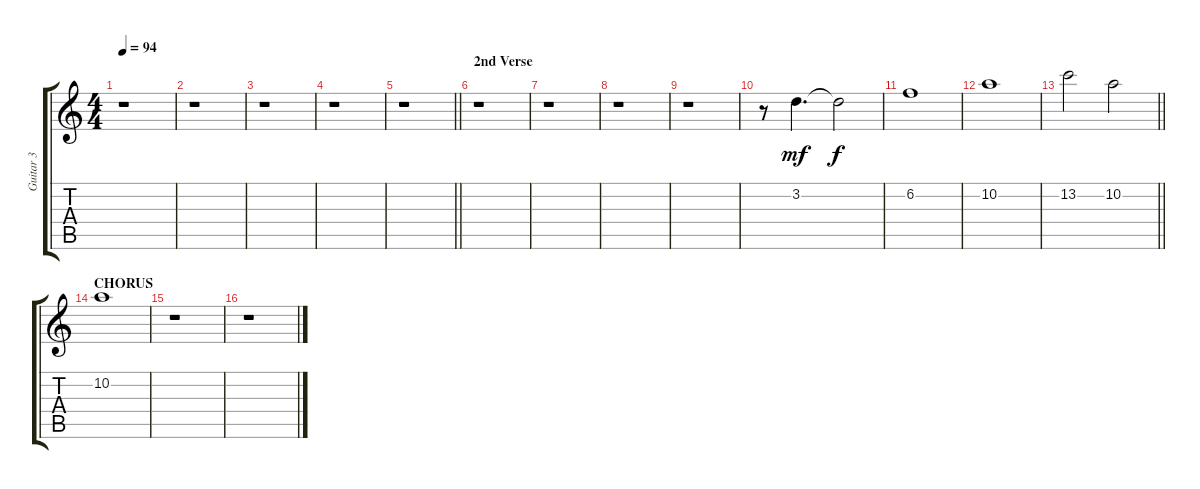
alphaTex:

\track ("Guitar 3" "Guitar 3") {instrument distortionguitar}
\staff {score tabs}
\tuning (E4 B3 G3 D3 A2 D2) {hide}
\ts (4 4)
\tempo 94
\clef g2
\ks c
r.1{dy f} |
r.1 |
r.1 |
r.1 |
\barLineRight lightlight
r.1 |
\section ("" "2nd Verse")
r.1 |
r.1 |
r.1 |
r.1 |
r.8 3.2.4{d dy mf} 3.2{t}.2{dy f} |
6.2.1 |
10.2.1 |
\barLineRight lightlight
13.2.2 10.2.2 |
\section ("" "CHORUS")
10.2.1 |
r.1 |
r.1
